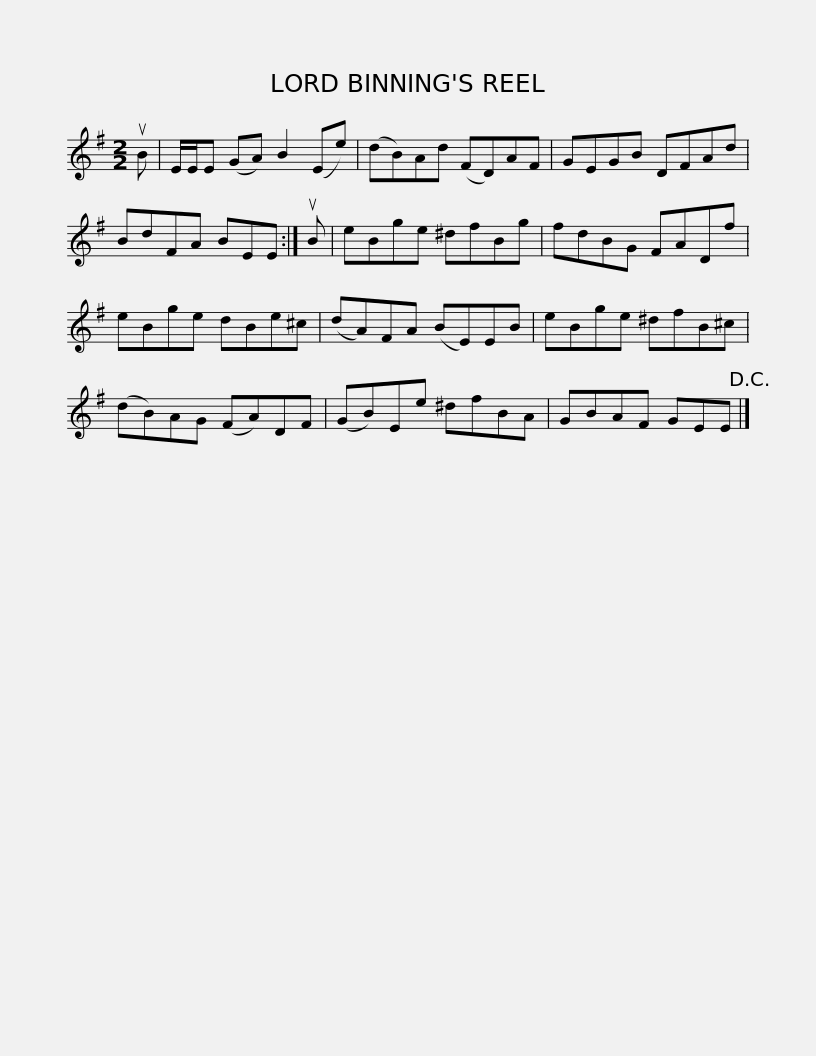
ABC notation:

X:1
L:1/8
M:2/2
I:linebreak $
K:Emin
V:1 treble
V:1
 uB | E/E/E (GA) B2 (Ee) | (dB)Ad (FD)AF | GEGB DFAd | BdFA BEE :| %5
 uB | eBge ^dfBg |$ fdBG FADf | eBge dBe^c | (dA)FA (BE)EB | %10
 eBge ^dfB^c | (dB)AG (FA)DF |$ (GB)Ee ^dfBA | GBAF GEE!D.C.! |] %14
